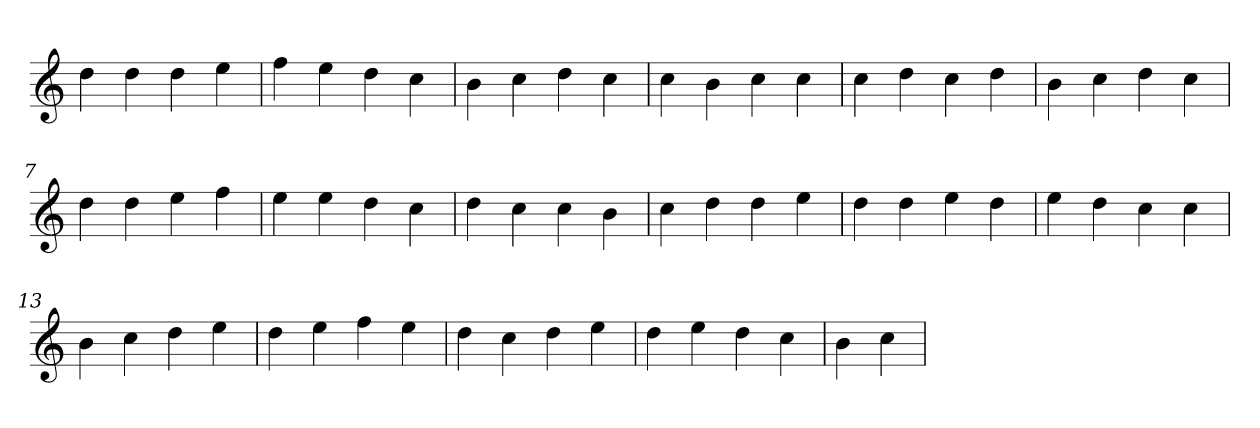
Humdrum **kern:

**kern
*part1
*staff1
*clefG2
=1
4dd
4dd
4dd
4ee
=2
4ff
4ee
4dd
4cc
=3
4b
4cc
4dd
4cc
=4
4cc
4b
4cc
4cc
=5
4cc
4dd
4cc
4dd
=6
4b
4cc
4dd
4cc
=7
4dd
4dd
4ee
4ff
=8
4ee
4ee
4dd
4cc
=9
4dd
4cc
4cc
4b
=10
4cc
4dd
4dd
4ee
=11
4dd
4dd
4ee
4dd
=12
4ee
4dd
4cc
4cc
=13
4b
4cc
4dd
4ee
=14
4dd
4ee
4ff
4ee
=15
4dd
4cc
4dd
4ee
=16
4dd
4ee
4dd
4cc
=17
4b
4cc
=
*-
